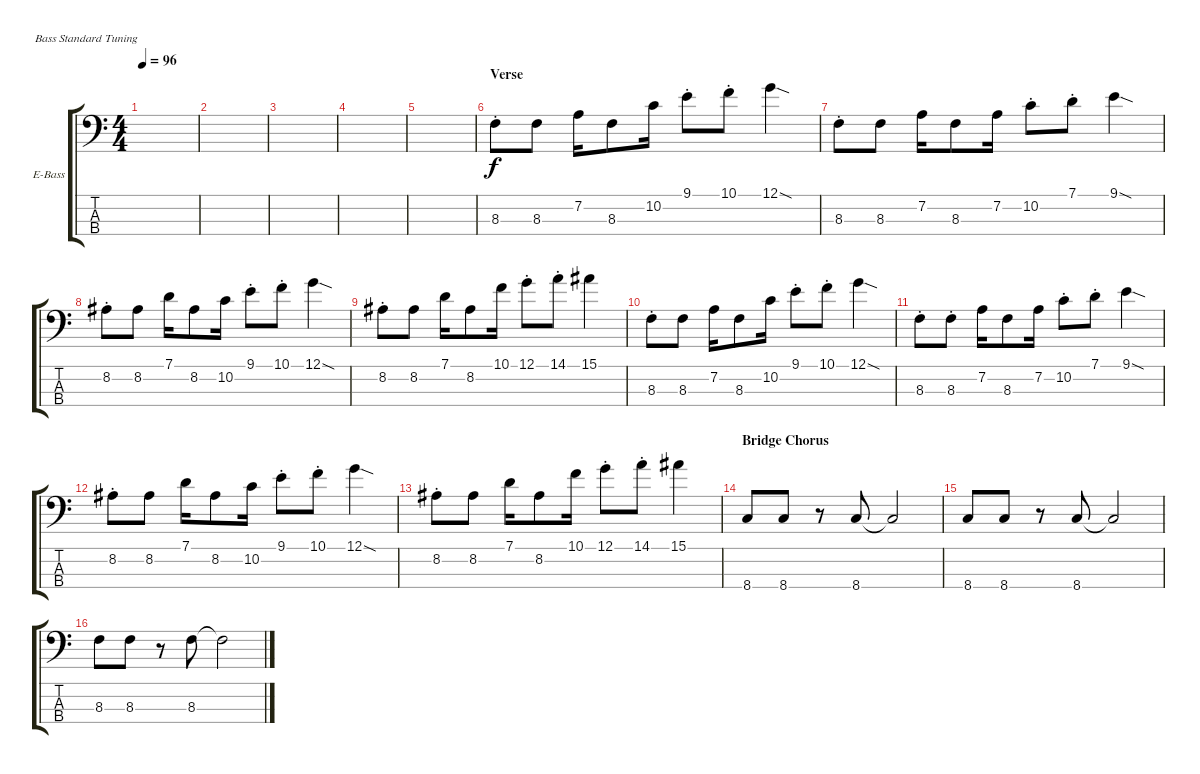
\defaultSystemsLayout 4
\bracketExtendMode groupsimilarinstruments
\firstSystemTrackNameOrientation horizontal
\otherSystemsTrackNameOrientation horizontal
\track ("Electric Bass" "E-Bass") {instrument electricbassfinger}
\staff {score tabs}
\tuning (G2 D2 A1 E1)
\ts (4 4)
\tempo 96
\clef f4
\ks c
|
|
|
|
|
\section ("" "Verse")
8.3{st}.8 8.3.8 7.2.16 8.3.8 10.2.16 9.1{st}.8 10.1{st}.8 12.1{sod}.4 |
8.3{st}.8 8.3.8 7.2.16 8.3.8 7.2.16 10.2{st}.8 7.1{st}.8 9.1{sod}.4 |
8.2{st}.8 8.2.8 7.1.16 8.2.8 10.2.16 9.1{st}.8 10.1{st}.8 12.1{sod}.4 |
8.2{st}.8 8.2.8 7.1.16 8.2.8 10.1.16 12.1{st}.8 14.1{st}.8 15.1.4 |
8.3{st}.8 8.3.8 7.2.16 8.3.8 10.2.16 9.1{st}.8 10.1{st}.8 12.1{sod}.4 |
8.3{st}.8 8.3{st}.8 7.2.16 8.3.8 7.2.16 10.2{st}.8 7.1{st}.8 9.1{sod}.4 |
8.2{st}.8 8.2.8 7.1.16 8.2.8 10.2.16 9.1{st}.8 10.1{st}.8 12.1{sod}.4 |
8.2{st}.8 8.2.8 7.1.16 8.2.8 10.1.16 12.1{st}.8 14.1{st}.8 15.1.4 |
\section ("" "Bridge Chorus")
8.4.8 8.4.8 r.8 8.4.8 8.4{t}.2 |
8.4.8 8.4.8 r.8 8.4.8 8.4{t}.2 |
8.3.8 8.3.8 r.8 8.3.8 8.3{t}.2
